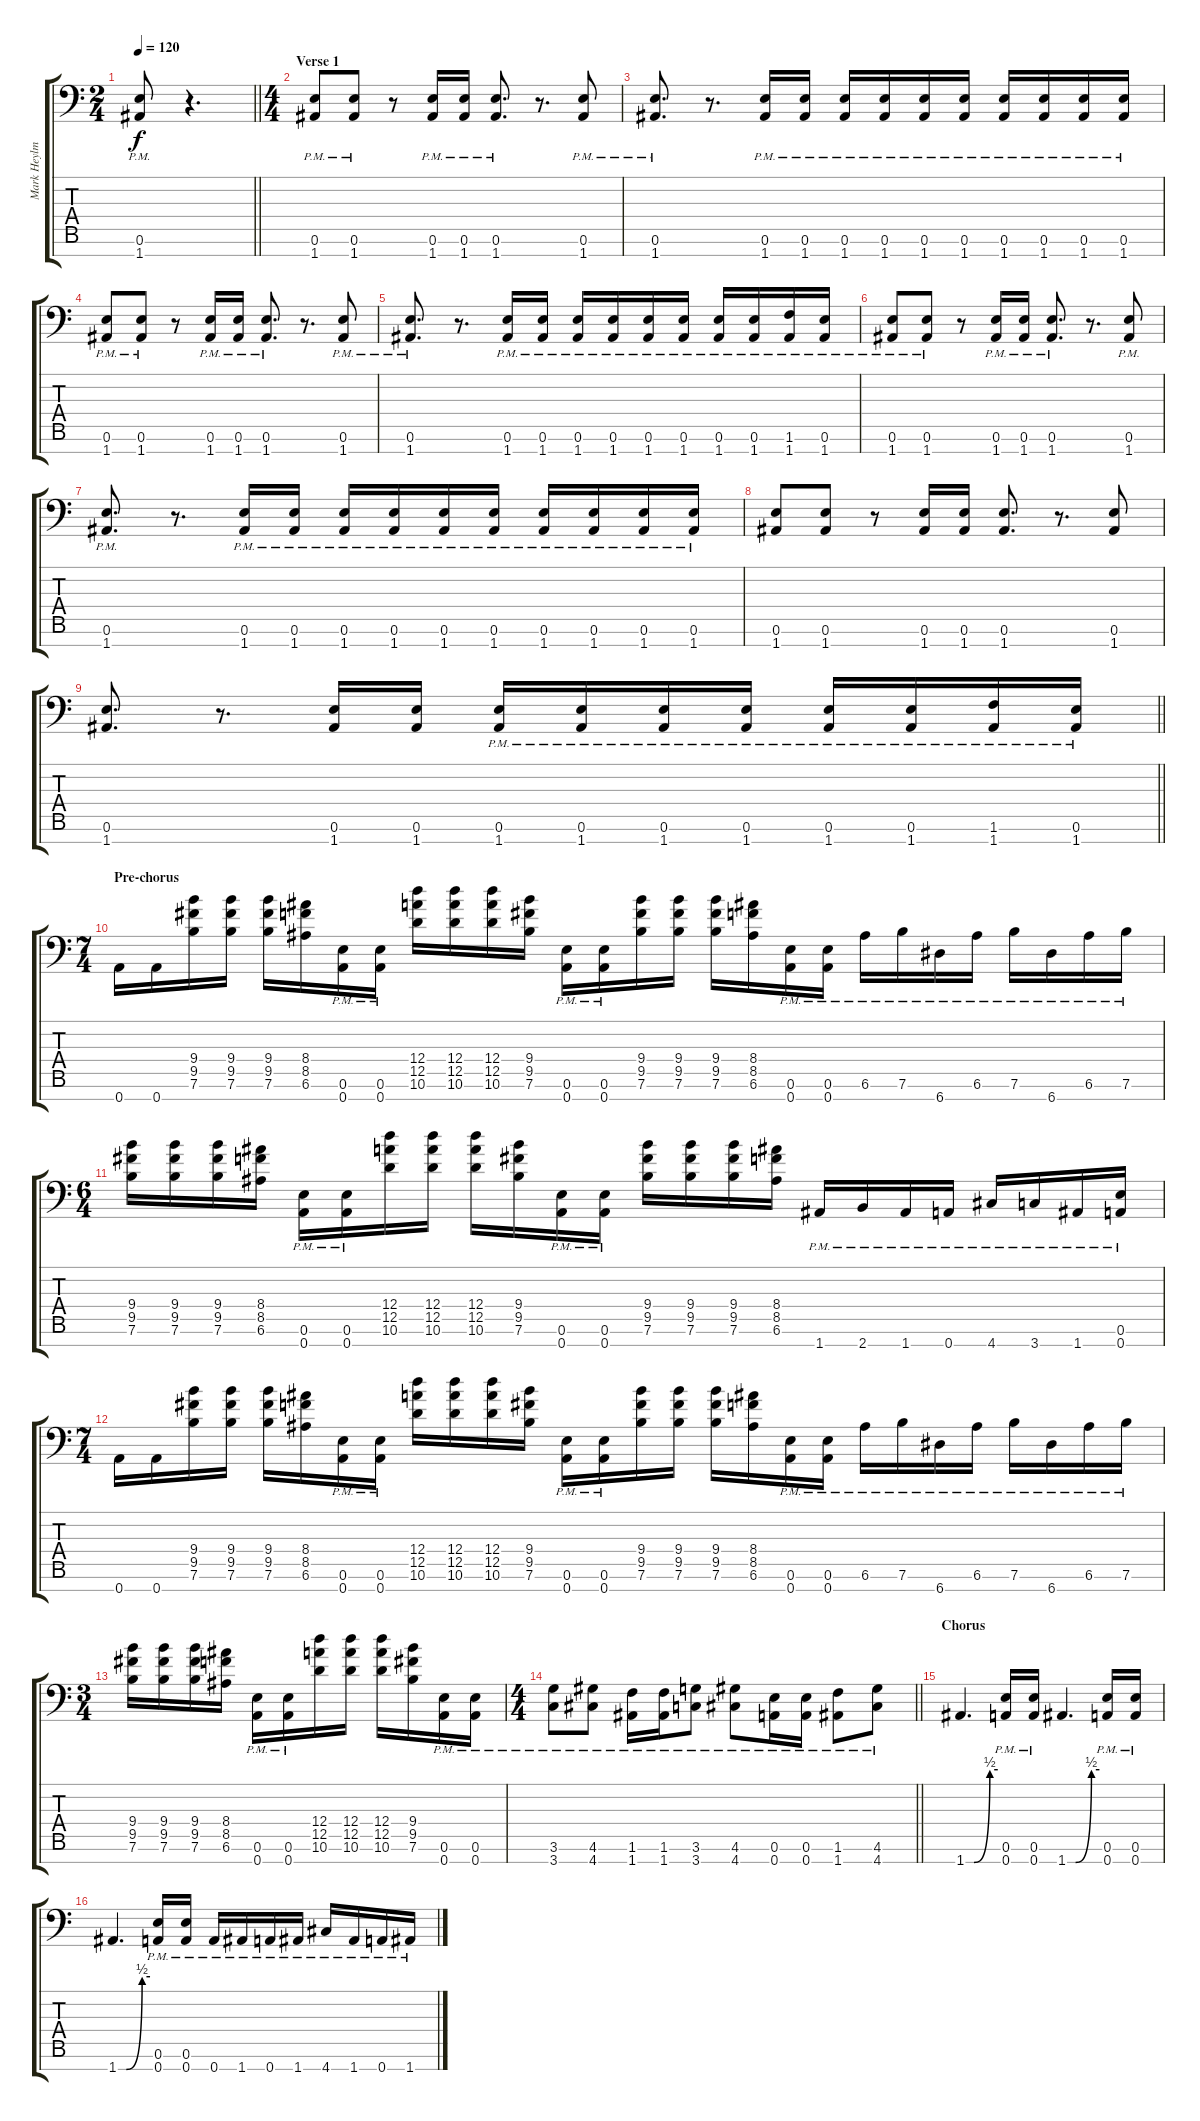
\track ("Mark Heylmun - Guitar" "Mark Heylm") {instrument distortionguitar}
\staff {score tabs}
\tuning (E4 B3 G3 D3 A2 E2 A1) {hide}
\ts (2 4)
\tempo 120
\clef f4
\barLineRight lightlight
\ks c
(0.6{pm} 1.7{pm}).8{dy f} r.4{d} |
\ts (4 4)
\section ("" "Verse 1")
(0.6{pm} 1.7{pm}).8 (0.6{pm} 1.7{pm}).8 r.8 (0.6{pm} 1.7{pm}).16 (0.6{pm} 1.7{pm}).16 (0.6{pm} 1.7{pm}).8{d} r.8{d} (0.6{pm} 1.7{pm}).8 |
(0.6{pm} 1.7{pm}).8{d} r.8{d} (0.6{pm} 1.7{pm}).16 (0.6{pm} 1.7{pm}).16 (0.6{pm} 1.7{pm}).16 (0.6{pm} 1.7{pm}).16 (0.6{pm} 1.7{pm}).16 (0.6{pm} 1.7{pm}).16 (0.6{pm} 1.7{pm}).16 (0.6{pm} 1.7{pm}).16 (0.6{pm} 1.7{pm}).16 (0.6{pm} 1.7{pm}).16 |
(0.6{pm} 1.7{pm}).8 (0.6{pm} 1.7{pm}).8 r.8 (0.6{pm} 1.7{pm}).16 (0.6{pm} 1.7{pm}).16 (0.6{pm} 1.7{pm}).8{d} r.8{d} (0.6{pm} 1.7{pm}).8 |
(0.6{pm} 1.7{pm}).8{d} r.8{d} (0.6{pm} 1.7{pm}).16 (0.6{pm} 1.7{pm}).16 (0.6{pm} 1.7{pm}).16 (0.6{pm} 1.7{pm}).16 (0.6{pm} 1.7{pm}).16 (0.6{pm} 1.7{pm}).16 (0.6{pm} 1.7{pm}).16 (0.6{pm} 1.7{pm}).16 (1.6{pm} 1.7{pm}).16 (0.6{pm} 1.7{pm}).16 |
(0.6{pm} 1.7{pm}).8 (0.6{pm} 1.7{pm}).8 r.8 (0.6{pm} 1.7{pm}).16 (0.6{pm} 1.7{pm}).16 (0.6{pm} 1.7{pm}).8{d} r.8{d} (0.6{pm} 1.7{pm}).8 |
(0.6{pm} 1.7{pm}).8{d} r.8{d} (0.6{pm} 1.7{pm}).16 (0.6{pm} 1.7{pm}).16 (0.6{pm} 1.7{pm}).16 (0.6{pm} 1.7{pm}).16 (0.6{pm} 1.7{pm}).16 (0.6{pm} 1.7{pm}).16 (0.6{pm} 1.7{pm}).16 (0.6{pm} 1.7{pm}).16 (0.6{pm} 1.7{pm}).16 (0.6{pm} 1.7{pm}).16 |
(0.6 1.7).8 (0.6 1.7).8 r.8 (0.6 1.7).16 (0.6 1.7).16 (0.6 1.7).8{d} r.8{d} (0.6 1.7).8 |
\barLineRight lightlight
(0.6 1.7).8{d} r.8{d} (0.6 1.7).16 (0.6 1.7).16 (0.6{pm} 1.7{pm}).16 (0.6{pm} 1.7{pm}).16 (0.6{pm} 1.7{pm}).16 (0.6{pm} 1.7{pm}).16 (0.6{pm} 1.7{pm}).16 (0.6{pm} 1.7{pm}).16 (1.6{pm} 1.7{pm}).16 (0.6{pm} 1.7{pm}).16 |
\ts (7 4)
\section ("" "Pre-chorus")
0.7.16 0.7.16 (9.4 9.5 7.6).16 (9.4 9.5 7.6).16 (9.4 9.5 7.6).16 (8.4 8.5 6.6).16 (0.6{pm} 0.7).16 (0.6{pm} 0.7{pm}).16 (12.4 12.5 10.6).16 (12.4 12.5 10.6).16 (12.4 12.5 10.6).16 (9.4 9.5 7.6).16 (0.6{pm} 0.7{pm}).16 (0.6{pm} 0.7{pm}).16 (9.4 9.5 7.6).16 (9.4 9.5 7.6).16 (9.4 9.5 7.6).16 (8.4 8.5 6.6).16 (0.6{pm} 0.7{pm}).16 (0.6{pm} 0.7{pm}).16 6.6{pm}.16 7.6{pm}.16 6.7{pm}.16 6.6{pm}.16 7.6{pm}.16 6.7{pm}.16 6.6{pm}.16 7.6{pm}.16 |
\ts (6 4)
(9.4 9.5 7.6).16 (9.4 9.5 7.6).16 (9.4 9.5 7.6).16 (8.4 8.5 6.6).16 (0.6{pm} 0.7).16 (0.6{pm} 0.7{pm}).16 (12.4 12.5 10.6).16 (12.4 12.5 10.6).16 (12.4 12.5 10.6).16 (9.4 9.5 7.6).16 (0.6{pm} 0.7{pm}).16 (0.6{pm} 0.7{pm}).16 (9.4 9.5 7.6).16 (9.4 9.5 7.6).16 (9.4 9.5 7.6).16 (8.4 8.5 6.6).16 1.7{pm}.16 2.7{pm}.16 1.7{pm}.16 0.7{pm}.16 4.7{pm}.16 3.7{pm}.16 1.7{pm}.16 (0.6{pm} 0.7{pm}).16 |
\ts (7 4)
0.7.16 0.7.16 (9.4 9.5 7.6).16 (9.4 9.5 7.6).16 (9.4 9.5 7.6).16 (8.4 8.5 6.6).16 (0.6{pm} 0.7).16 (0.6{pm} 0.7{pm}).16 (12.4 12.5 10.6).16 (12.4 12.5 10.6).16 (12.4 12.5 10.6).16 (9.4 9.5 7.6).16 (0.6{pm} 0.7{pm}).16 (0.6{pm} 0.7{pm}).16 (9.4 9.5 7.6).16 (9.4 9.5 7.6).16 (9.4 9.5 7.6).16 (8.4 8.5 6.6).16 (0.6{pm} 0.7{pm}).16 (0.6{pm} 0.7{pm}).16 6.6{pm}.16 7.6{pm}.16 6.7{pm}.16 6.6{pm}.16 7.6{pm}.16 6.7{pm}.16 6.6{pm}.16 7.6{pm}.16 |
\ts (3 4)
(9.4 9.5 7.6).16 (9.4 9.5 7.6).16 (9.4 9.5 7.6).16 (8.4 8.5 6.6).16 (0.6{pm} 0.7).16 (0.6{pm} 0.7{pm}).16 (12.4 12.5 10.6).16 (12.4 12.5 10.6).16 (12.4 12.5 10.6).16 (9.4 9.5 7.6).16 (0.6{pm} 0.7{pm}).16 (0.6{pm} 0.7{pm}).16 |
\ts (4 4)
\barLineRight lightlight
(3.6{pm} 3.7{pm}).8 (4.6{pm} 4.7{pm}).8 (1.6{pm} 1.7{pm}).16 (1.6{pm} 1.7{pm}).16 (3.6{pm} 3.7{pm}).8 (4.6{pm} 4.7{pm}).8 (0.6{pm} 0.7{pm}).16 (0.6{pm} 0.7{pm}).16 (1.6{pm} 1.7{pm}).8 (4.6{pm} 4.7{pm}).8 |
\section ("" "Chorus")
1.7{be (custom 0 0 15 0 45 2 60 2)}.4{d} (0.6{pm} 0.7{pm}).16 (0.6{pm} 0.7{pm}).16 1.7{be (custom 0 0 15 0 45 2 60 2)}.4{d} (0.6{pm} 0.7{pm}).16 (0.6{pm} 0.7{pm}).16 |
1.7{be (custom 0 0 15 0 45 2 60 2)}.4{d} (0.6{pm} 0.7{pm}).16 (0.6{pm} 0.7{pm}).16 0.7{pm}.16 1.7{pm}.16 0.7{pm}.16 1.7{pm}.16 4.7{pm}.16 1.7{pm}.16 0.7{pm}.16 1.7{pm}.16
